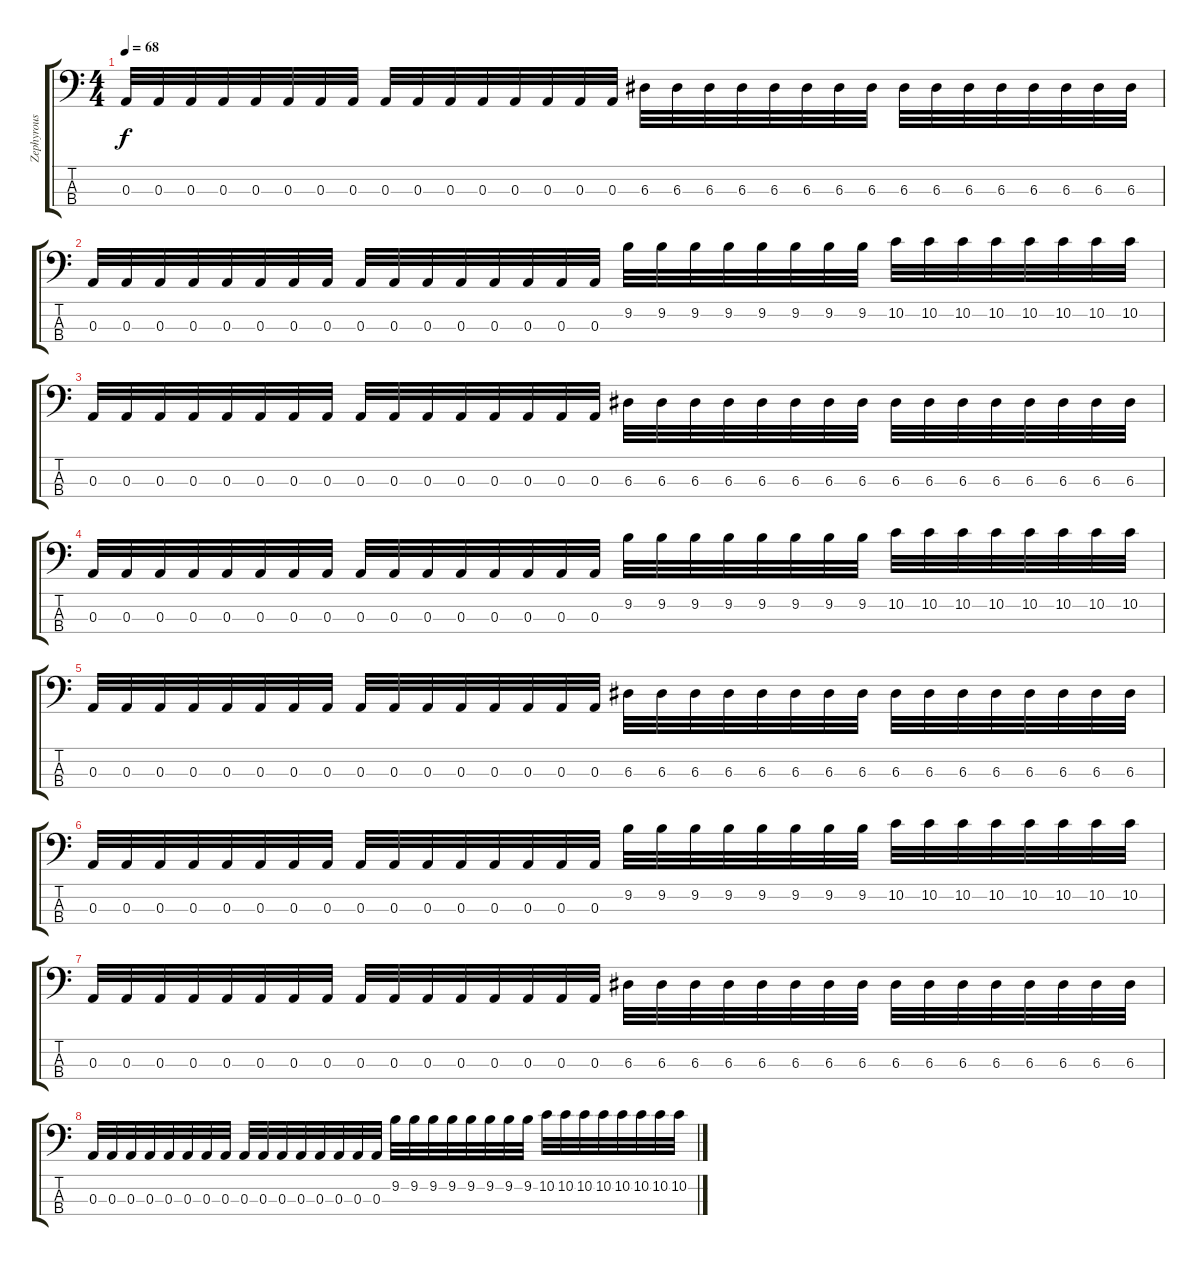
\track ("Zephyrous" "Zephyrous") {instrument electricbasspick}
\staff {score tabs}
\tuning (G2 D2 A1 E1) {hide}
\ts (4 4)
\tempo 68
\clef f4
\ks c
0.3.32{dy f} 0.3.32 0.3.32 0.3.32 0.3.32 0.3.32 0.3.32 0.3.32 0.3.32 0.3.32 0.3.32 0.3.32 0.3.32 0.3.32 0.3.32 0.3.32 6.3.32 6.3.32 6.3.32 6.3.32 6.3.32 6.3.32 6.3.32 6.3.32 6.3.32 6.3.32 6.3.32 6.3.32 6.3.32 6.3.32 6.3.32 6.3.32 |
0.3.32 0.3.32 0.3.32 0.3.32 0.3.32 0.3.32 0.3.32 0.3.32 0.3.32 0.3.32 0.3.32 0.3.32 0.3.32 0.3.32 0.3.32 0.3.32 9.2.32 9.2.32 9.2.32 9.2.32 9.2.32 9.2.32 9.2.32 9.2.32 10.2.32 10.2.32 10.2.32 10.2.32 10.2.32 10.2.32 10.2.32 10.2.32 |
0.3.32 0.3.32 0.3.32 0.3.32 0.3.32 0.3.32 0.3.32 0.3.32 0.3.32 0.3.32 0.3.32 0.3.32 0.3.32 0.3.32 0.3.32 0.3.32 6.3.32 6.3.32 6.3.32 6.3.32 6.3.32 6.3.32 6.3.32 6.3.32 6.3.32 6.3.32 6.3.32 6.3.32 6.3.32 6.3.32 6.3.32 6.3.32 |
0.3.32 0.3.32 0.3.32 0.3.32 0.3.32 0.3.32 0.3.32 0.3.32 0.3.32 0.3.32 0.3.32 0.3.32 0.3.32 0.3.32 0.3.32 0.3.32 9.2.32 9.2.32 9.2.32 9.2.32 9.2.32 9.2.32 9.2.32 9.2.32 10.2.32 10.2.32 10.2.32 10.2.32 10.2.32 10.2.32 10.2.32 10.2.32 |
0.3.32 0.3.32 0.3.32 0.3.32 0.3.32 0.3.32 0.3.32 0.3.32 0.3.32 0.3.32 0.3.32 0.3.32 0.3.32 0.3.32 0.3.32 0.3.32 6.3.32 6.3.32 6.3.32 6.3.32 6.3.32 6.3.32 6.3.32 6.3.32 6.3.32 6.3.32 6.3.32 6.3.32 6.3.32 6.3.32 6.3.32 6.3.32 |
0.3.32 0.3.32 0.3.32 0.3.32 0.3.32 0.3.32 0.3.32 0.3.32 0.3.32 0.3.32 0.3.32 0.3.32 0.3.32 0.3.32 0.3.32 0.3.32 9.2.32 9.2.32 9.2.32 9.2.32 9.2.32 9.2.32 9.2.32 9.2.32 10.2.32 10.2.32 10.2.32 10.2.32 10.2.32 10.2.32 10.2.32 10.2.32 |
0.3.32 0.3.32 0.3.32 0.3.32 0.3.32 0.3.32 0.3.32 0.3.32 0.3.32 0.3.32 0.3.32 0.3.32 0.3.32 0.3.32 0.3.32 0.3.32 6.3.32 6.3.32 6.3.32 6.3.32 6.3.32 6.3.32 6.3.32 6.3.32 6.3.32 6.3.32 6.3.32 6.3.32 6.3.32 6.3.32 6.3.32 6.3.32 |
0.3.32 0.3.32 0.3.32 0.3.32 0.3.32 0.3.32 0.3.32 0.3.32 0.3.32 0.3.32 0.3.32 0.3.32 0.3.32 0.3.32 0.3.32 0.3.32 9.2.32 9.2.32 9.2.32 9.2.32 9.2.32 9.2.32 9.2.32 9.2.32 10.2.32 10.2.32 10.2.32 10.2.32 10.2.32 10.2.32 10.2.32 10.2.32
